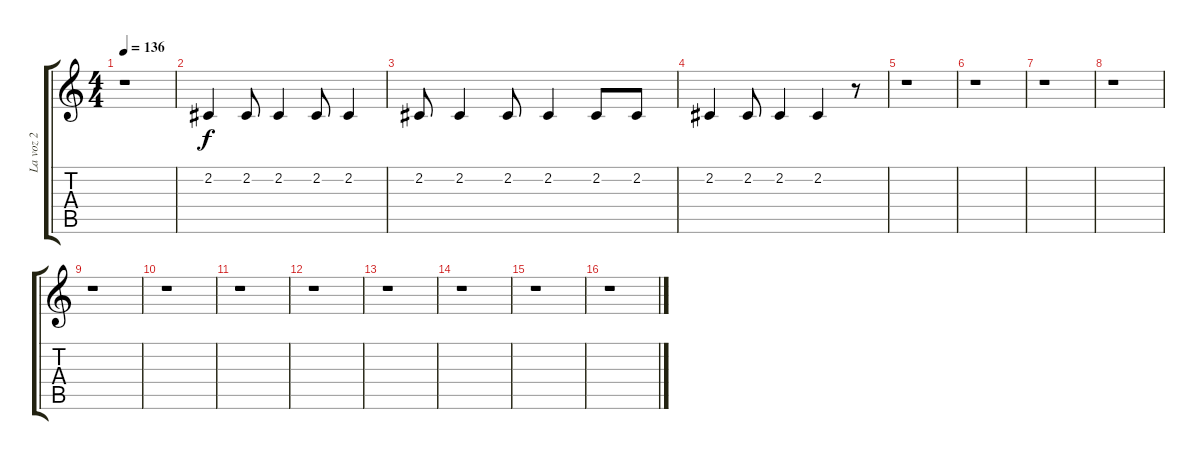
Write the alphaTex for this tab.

\track ("La voz 2" "La voz 2") {instrument stringensemble1}
\staff {score tabs}
\tuning (E4 B3 G3 D3 A2 E2) {hide}
\ts (4 4)
\tempo 136
\clef g2
\ks c
r.1{dy f} |
2.2.4 2.2.8 2.2.4 2.2.8 2.2.4 |
2.2.8 2.2.4 2.2.8 2.2.4 2.2.8 2.2.8 |
2.2.4 2.2.8 2.2.4 2.2.4 r.8 |
r.1 |
r.1 |
r.1 |
r.1 |
r.1 |
r.1 |
r.1 |
r.1 |
r.1 |
r.1 |
r.1 |
r.1
